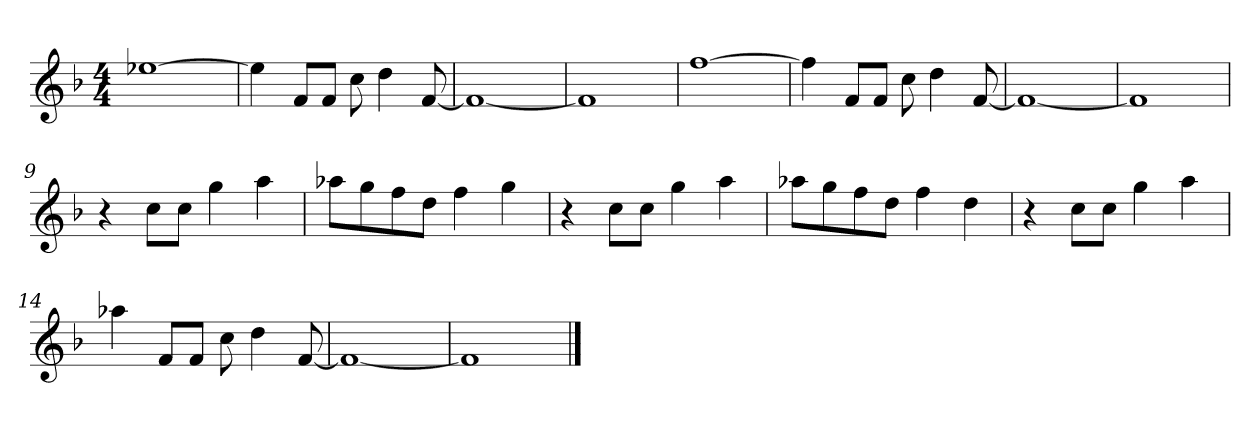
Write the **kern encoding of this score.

**kern
*part1
*staff1
*clefG2
*k[b-]
*F:
*M4/4
=1
[1ee-X
=2
4ee-\]
8f/L
8f/J
8cc\
4dd\
[8f/
=3
1f_
=4
1f]
!!LO:LB:g=z
=5
[1ff
=6
4ff\]
8f/L
8f/J
8cc\
4dd\
[8f/
=7
1f_
=8
1f]
!!LO:LB:g=z
=9
4r
8cc\L
8cc\J
4gg\
4aa\
=10
8aa-X\L
8gg\
8ff\
8dd\J
4ff\
4gg\
=11
4r
8cc\L
8cc\J
4gg\
4aa\
=12
8aa-X\L
8gg\
8ff\
8dd\J
4ff\
4dd\
!!LO:LB:g=z
=13
4r
8cc\L
8cc\J
4gg\
4aa\
=14
4aa-X\
8f/L
8f/J
8cc\
4dd\
[8f/
=15
1f_
=16
1f]
==
*-
